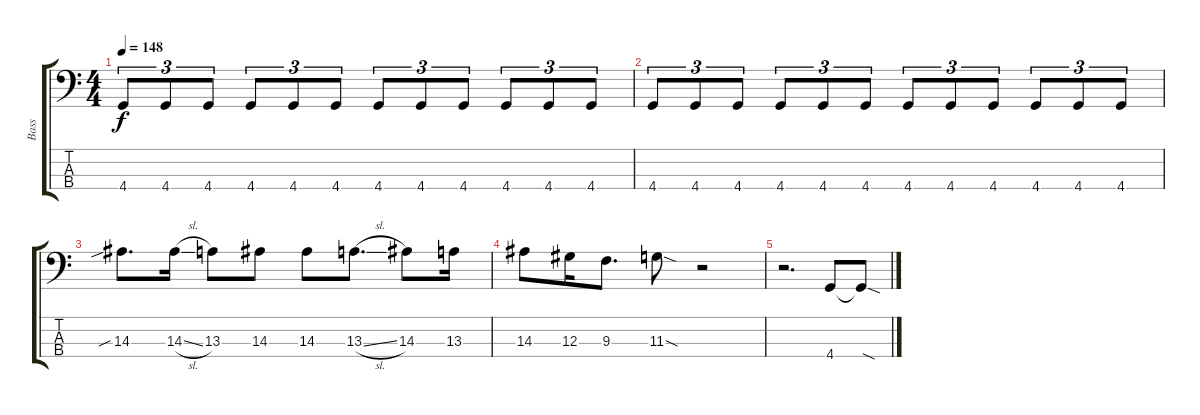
\track ("Bass" "Bass") {instrument electricbassfinger}
\staff {score tabs}
\tuning (Gb2 Db2 Ab1 Eb1) {hide}
\ts (4 4)
\tempo 148
\clef f4
\ks c
4.4.8{tu (3 2) dy f} 4.4.8{tu (3 2)} 4.4.8{tu (3 2)} 4.4.8{tu (3 2)} 4.4.8{tu (3 2)} 4.4.8{tu (3 2)} 4.4.8{tu (3 2)} 4.4.8{tu (3 2)} 4.4.8{tu (3 2)} 4.4.8{tu (3 2)} 4.4.8{tu (3 2)} 4.4.8{tu (3 2)} |
4.4.8{tu (3 2)} 4.4.8{tu (3 2)} 4.4.8{tu (3 2)} 4.4.8{tu (3 2)} 4.4.8{tu (3 2)} 4.4.8{tu (3 2)} 4.4.8{tu (3 2)} 4.4.8{tu (3 2)} 4.4.8{tu (3 2)} 4.4.8{tu (3 2)} 4.4.8{tu (3 2)} 4.4.8{tu (3 2)} |
14.3{sib}.8{d} 14.3{sl}.16 13.3.8 14.3.8 14.3.8 13.3{sl}.8{d} 14.3.8 13.3.16 |
14.3.8 12.3.16 9.3.8{d} 11.3{sod}.8 r.2 |
r.2{d} 4.4.8 4.4{sod t}.8
